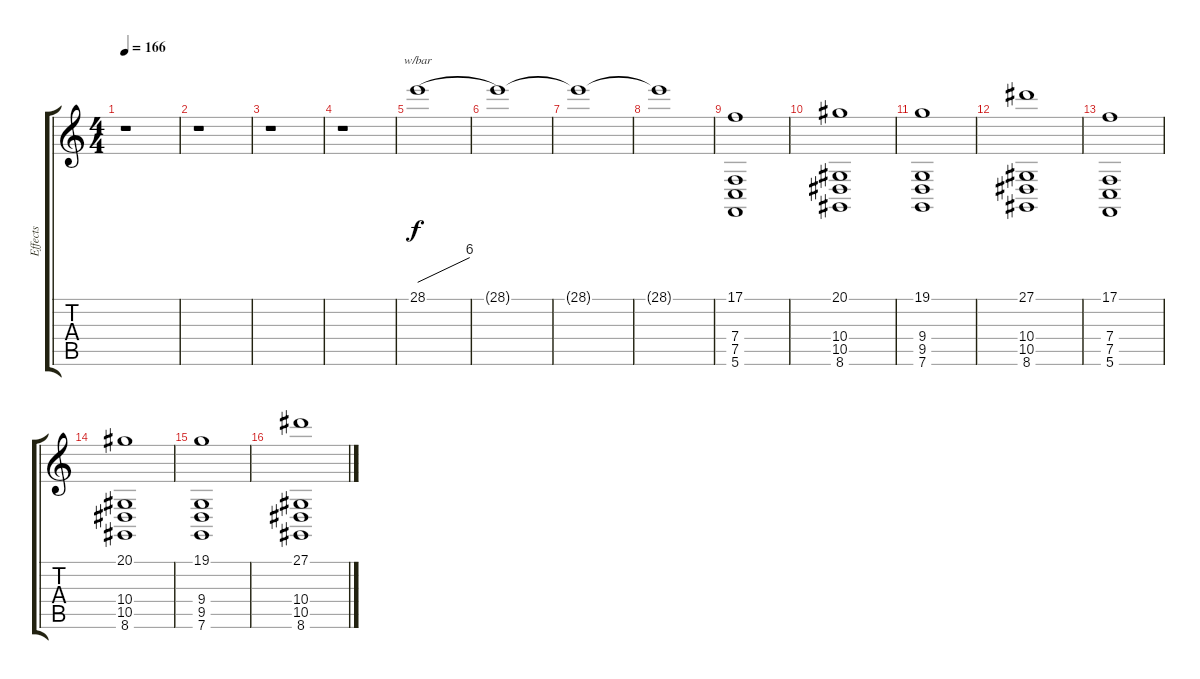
\track ("Effects" "Effects") {instrument fx5brightness}
\staff {score tabs}
\tuning (C4 G3 Eb3 Bb2 F2 C2) {hide}
\ts (4 4)
\tempo 166
\clef g2
\ks c
r.1{dy f} |
r.1 |
r.1 |
r.1 |
28.1.1{tbe (dive default 0 0 60 24)} |
28.1{t}.1 |
28.1{t}.1 |
28.1{t}.1 |
(17.1 7.4 7.5 5.6).1{instrument fx7echoes} |
(20.1 10.4 10.5 8.6).1 |
(19.1 9.4 9.5 7.6).1 |
(27.1 10.4 10.5 8.6).1 |
(17.1 7.4 7.5 5.6).1{instrument fx7echoes} |
(20.1 10.4 10.5 8.6).1 |
(19.1 9.4 9.5 7.6).1 |
(27.1 10.4 10.5 8.6).1
